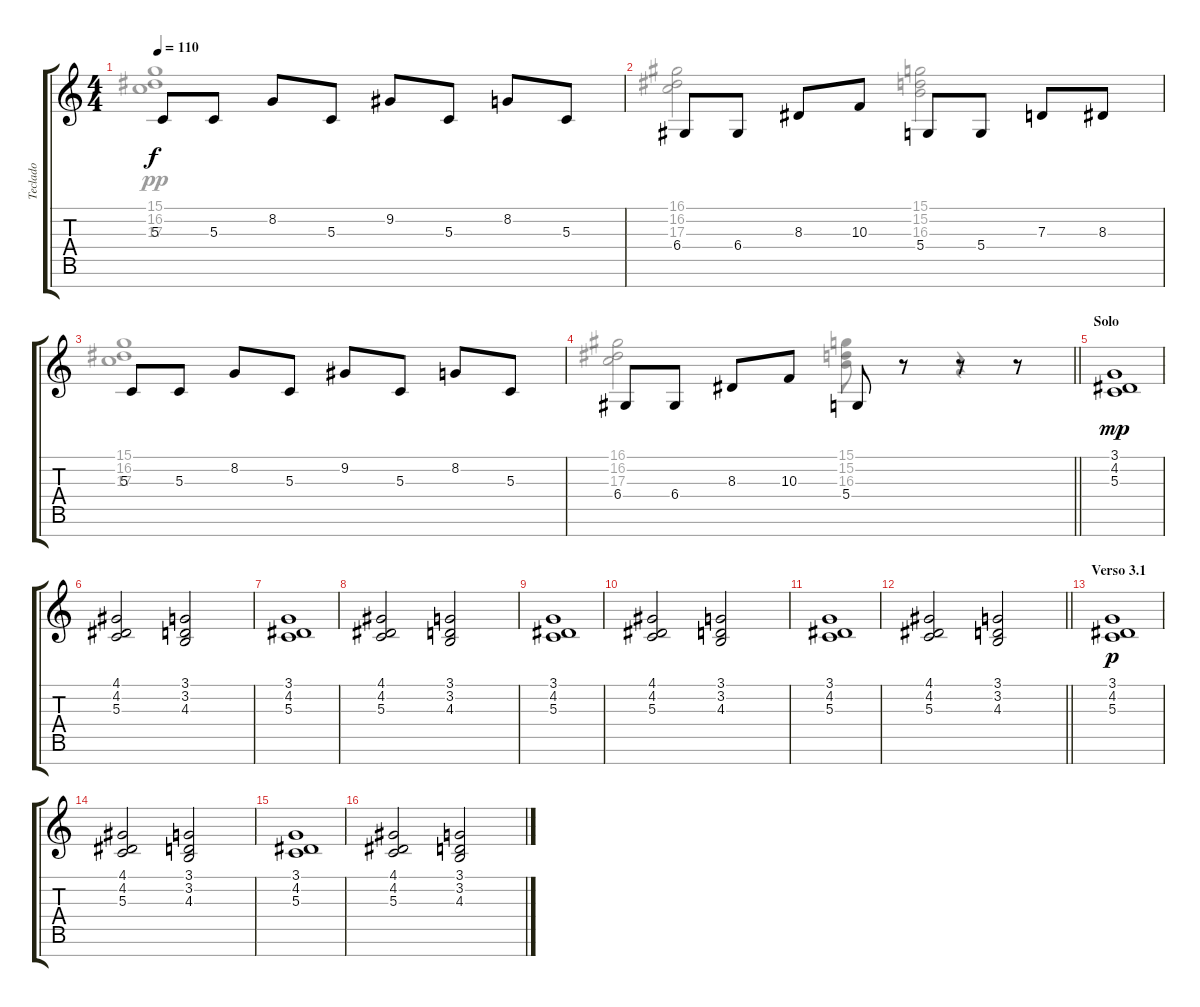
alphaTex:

\track ("Teclado" "Teclado") {instrument stringensemble1}
\staff {score tabs}
\tuning (E4 B3 G3 D3 A2 E2 B1) {hide}
\voice
\ts (4 4)
\tempo 110
\clef g2
\ks c
5.3.8{dy f} 5.3.8 8.2.8 5.3.8 9.2.8 5.3.8 8.2.8 5.3.8 |
6.4.8 6.4.8 8.3.8 10.3.8 5.4.8 5.4.8 7.3.8 8.3.8 |
5.3.8 5.3.8 8.2.8 5.3.8 9.2.8 5.3.8 8.2.8 5.3.8 |
\barLineRight lightlight
6.4.8 6.4.8 8.3.8 10.3.8 5.4.8 r.8 r.8 r.8 |
\section ("" "Solo")
(3.1 4.2 5.3).1{dy mp} |
(4.1 4.2 5.3).2 (3.1 3.2 4.3).2 |
(3.1 4.2 5.3).1 |
(4.1 4.2 5.3).2 (3.1 3.2 4.3).2 |
(3.1 4.2 5.3).1 |
(4.1 4.2 5.3).2 (3.1 3.2 4.3).2 |
(3.1 4.2 5.3).1 |
\barLineRight lightlight
(4.1 4.2 5.3).2 (3.1 3.2 4.3).2 |
\section ("" "Verso 3.1")
(3.1 4.2 5.3).1{dy p} |
(4.1 4.2 5.3).2 (3.1 3.2 4.3).2 |
(3.1 4.2 5.3).1 |
(4.1 4.2 5.3).2 (3.1 3.2 4.3).2
\voice
\clef g2
\ottava regular
\simile none
\ks c
(15.1 16.2 17.3).1{dy pp} |
(16.1 16.2 17.3).2 (15.1 15.2 16.3).2 |
(15.1 16.2 17.3).1 |
\barLineRight lightlight
(16.1 16.2 17.3).2 (15.1 15.2 16.3).8 r.8 r.4 |
|
|
|
|
|
|
|
\barLineRight lightlight
|
|
|
|
